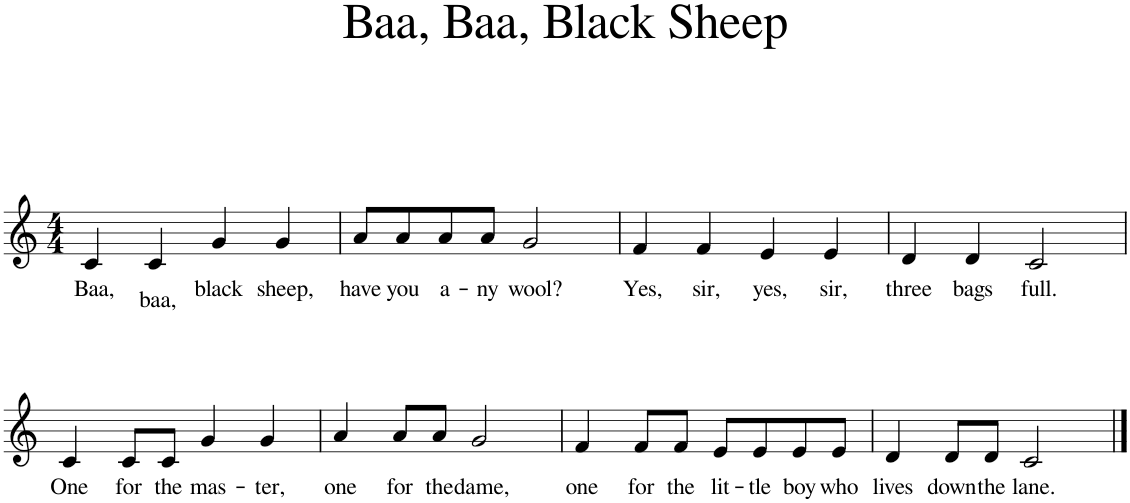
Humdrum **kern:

**kern	**text
*part1	*part1
*staff1	*staff1
*I"Piano	*
*I'Pno.	*
*clefG2	*
*k[]	*
*M4/4	*
=1	=1
!	!LO:LY:b
4c/	Baa,
!	!LO:LY:b
4c/	baa,
!	!LO:LY:b
4g/	black
!	!LO:LY:b
4g/	sheep,
=2	=2
!	!LO:LY:b
8a/L	have
!	!LO:LY:b
8a/	you
!	!LO:LY:b
8a/	a-
!	!LO:LY:b
8a/J	-ny
!	!LO:LY:b
2g/	wool?
=3	=3
!	!LO:LY:b
4f/	Yes,
!	!LO:LY:b
4f/	sir,
!	!LO:LY:b
4e/	yes,
!	!LO:LY:b
4e/	sir,
=4	=4
!	!LO:LY:b
4d/	three
!	!LO:LY:b
4d/	bags
!	!LO:LY:b
2c/	full.
!!LO:LB:g=z
=5	=5
!	!LO:LY:b
4c/	One
!	!LO:LY:b
8c/L	for
!	!LO:LY:b
8c/J	the
!	!LO:LY:b
4g/	mas-
!	!LO:LY:b
4g/	-ter,
=6	=6
!	!LO:LY:b
4a/	one
!	!LO:LY:b
8a/L	for
!	!LO:LY:b
8a/J	the
!	!LO:LY:b
2g/	dame,
=7	=7
!	!LO:LY:b
4f/	one
!	!LO:LY:b
8f/L	for
!	!LO:LY:b
8f/J	the
!	!LO:LY:b
8e/L	lit-
!	!LO:LY:b
8e/	-tle
!	!LO:LY:b
8e/	boy
!	!LO:LY:b
8e/J	who
=8	=8
!	!LO:LY:b
4d/	lives
!	!LO:LY:b
8d/L	down
!	!LO:LY:b
8d/J	the
!	!LO:LY:b
2c/	lane.
==	==
*-	*-
